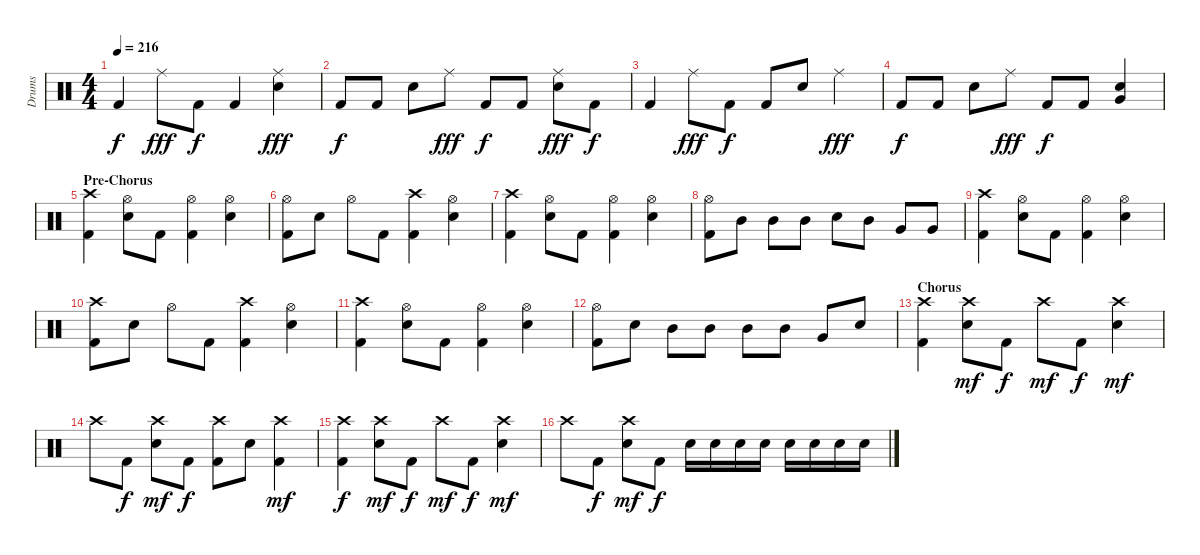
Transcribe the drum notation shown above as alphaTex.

\track ("Drums" "Drums") {instrument percussion}
\staff {score}
\articulation defaults
\ts (4 4)
\tempo 216
\clef neutral
\ks c "Kick (hit) 2".4{dy f} "Ride (middle)".8{dy fff} "Kick (hit) 2".8{dy f} "Kick (hit) 2".4
("Ride (middle)" "Electric Snare (hit)").4{dy fff} |
"Kick (hit) 2".8{dy f} "Kick (hit) 2".8 "Electric Snare (hit)".8 "Ride (middle)".8{dy fff} "Kick (hit) 2".8{dy f} "Kick (hit) 2".8 ("Ride (middle)" "Electric Snare (hit)").8{dy fff} "Kick (hit) 2".8{dy f} |
"Kick (hit) 2".4 "Ride (middle)".8{dy fff} "Kick (hit) 2".8{dy f} "Kick (hit) 2".8 "Electric Snare (hit)".8 "Ride (middle)".4{dy fff} |
"Kick (hit) 2".8{dy f} "Kick (hit) 2".8 "Electric Snare (hit)".8 "Ride (middle)".8{dy fff} "Kick (hit) 2".8{dy f} "Kick (hit) 2".8 ("Very Low Tom (hit)" "Electric Snare (hit)").4 |
\section ("" "Pre-Chorus")
("Crash high (hit)" "Kick (hit) 2").4 ("Hi-Hat (open)" "Electric Snare (hit)").8 "Kick (hit) 2".8 ("Hi-Hat (open)" "Kick (hit) 2").4 ("Hi-Hat (open)" "Electric Snare (hit)").4 |
("Hi-Hat (open)" "Kick (hit) 2").8 "Electric Snare (hit)".8 "Hi-Hat (open)".8 "Kick (hit) 2".8 ("Crash high (hit)" "Kick (hit) 2").4 ("Hi-Hat (open)" "Electric Snare (hit)").4 |
("Crash high (hit)" "Kick (hit) 2").4 ("Hi-Hat (open)" "Electric Snare (hit)").8 "Kick (hit) 2".8 ("Hi-Hat (open)" "Kick (hit) 2").4 ("Hi-Hat (open)" "Electric Snare (hit)").4 |
("Hi-Hat (open)" "Kick (hit) 2").8 "Mid Tom (hit)".8 "Mid Tom (hit)".8 "Mid Tom (hit)".8 "Electric Snare (hit)".8 "Mid Tom (hit)".8 "Very Low Tom (hit)".8 "Very Low Tom (hit)".8 |
("Crash high (hit)" "Kick (hit) 2").4 ("Hi-Hat (open)" "Electric Snare (hit)").8 "Kick (hit) 2".8 ("Hi-Hat (open)" "Kick (hit) 2").4 ("Hi-Hat (open)" "Electric Snare (hit)").4 |
("Crash high (hit)" "Kick (hit) 2").8 "Electric Snare (hit)".8 "Hi-Hat (open)".8 "Kick (hit) 2".8 ("Crash high (hit)" "Kick (hit) 2").4 ("Hi-Hat (open)" "Electric Snare (hit)").4 |
("Crash high (hit)" "Kick (hit) 2").4 ("Hi-Hat (open)" "Electric Snare (hit)").8 "Kick (hit) 2".8 ("Hi-Hat (open)" "Kick (hit) 2").4 ("Hi-Hat (open)" "Electric Snare (hit)").4 |
("Hi-Hat (open)" "Kick (hit) 2").8 "Electric Snare (hit)".8 "Mid Tom (hit)".8 "Mid Tom (hit)".8 "Mid Tom (hit)".8 "Mid Tom (hit)".8 "Very Low Tom (hit)".8 "Electric Snare (hit)".8 |
\section ("" "Chorus")
("Crash high (hit)" "Kick (hit) 2").4 ("Crash high (hit)" "Electric Snare (hit)").8{dy mf} "Kick (hit) 2".8{dy f} "Crash high (hit)".8{dy mf} "Kick (hit) 2".8{dy f} ("Crash high (hit)" "Electric Snare (hit)").4{dy mf} |
"Crash high (hit)".8 "Kick (hit) 2".8{dy f} ("Crash high (hit)" "Electric Snare (hit)").8{dy mf} "Kick (hit) 2".8{dy f} ("Crash high (hit)" "Kick (hit) 2").8 "Electric Snare (hit)".8 ("Crash high (hit)" "Kick (hit) 2").4{dy mf} |
("Crash high (hit)" "Kick (hit) 2").4{dy f} ("Crash high (hit)" "Electric Snare (hit)").8{dy mf} "Kick (hit) 2".8{dy f} "Crash high (hit)".8{dy mf} "Kick (hit) 2".8{dy f} ("Crash high (hit)" "Electric Snare (hit)").4{dy mf} |
"Crash high (hit)".8 "Kick (hit) 2".8{dy f} ("Crash high (hit)" "Electric Snare (hit)").8{dy mf} "Kick (hit) 2".8{dy f} "Electric Snare (hit)".16 "Electric Snare (hit)".16 "Electric Snare (hit)".16 "Electric Snare (hit)".16 "Electric Snare (hit)".16 "Electric Snare (hit)".16 "Electric Snare (hit)".16 "Electric Snare (hit)".16
